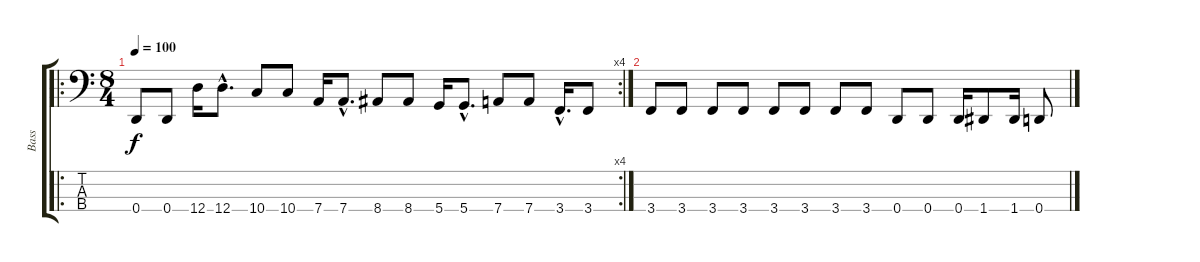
\track ("Bass" "Bass") {instrument electricbassfinger}
\staff {score tabs}
\tuning (G2 D2 A1 D1) {hide}
\ro
\rc 4
\ts (8 4)
\tempo 100
\clef f4
\ks c
0.4.8{dy f} 0.4.8 12.4.16 12.4{hac}.8{d} 10.4.8 10.4.8 7.4.16 7.4{hac}.8{d} 8.4.8 8.4.8 5.4.16 5.4{hac}.8{d} 7.4.8 7.4.8 3.4{hac}.16{d} 3.4.8 |
3.4.8 3.4.8 3.4.8 3.4.8 3.4.8 3.4.8 3.4.8 3.4.8 0.4.8 0.4.8 0.4.16 1.4.8 1.4.16 0.4.8
